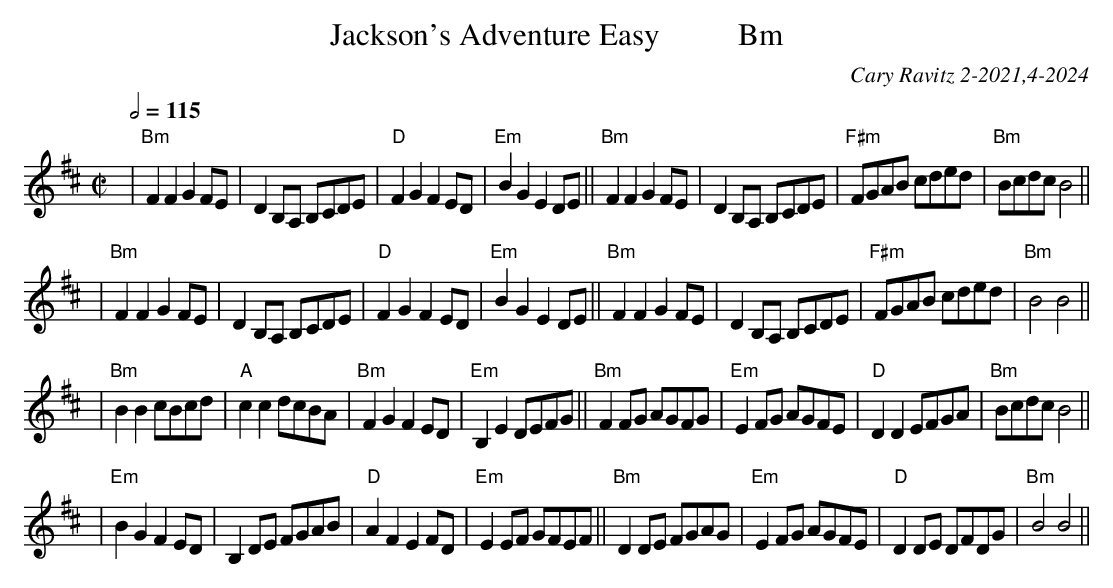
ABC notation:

X:1
T:Jackson's Adventure Easy          Bm
C:Cary Ravitz 2-2021,4-2024
M: C|
L:1/8
Q:1/2=115
K:Bm
| "Bm" F2 F2 G2FE | D2B,A, B,CDE | "D"F2 G2 F2ED | "Em"B2 G2 E2DE || "Bm" F2 F2 G2FE | D2B,A, B,CDE | "F#m"FGAB cded | "Bm" Bcdc B4 ||
| "Bm" F2 F2 G2FE | D2B,A, B,CDE | "D"F2 G2 F2ED | "Em"B2 G2 E2DE || "Bm" F2 F2 G2FE | D2B,A, B,CDE | "F#m"FGAB cded | "Bm" B4 B4 ||
| "Bm"B2B2 cBcd | "A"c2 c2 dcBA | "Bm"F2G2 F2ED | "Em"B,2 E2 DEFG || "Bm"F2FG AGFG | "Em"E2 FG AGFE | "D"D2 D2 EFGA | "Bm" Bcdc B4 ||
| "Em"B2G2 F2ED | B,2DE FGAB | "D"A2F2 E2FD | "Em"E2 EF GFEF || "Bm"D2 DE FGAG | "Em"E2 FG AGFE | "D"D2DE DFDG| "Bm" B4 B4 ||
